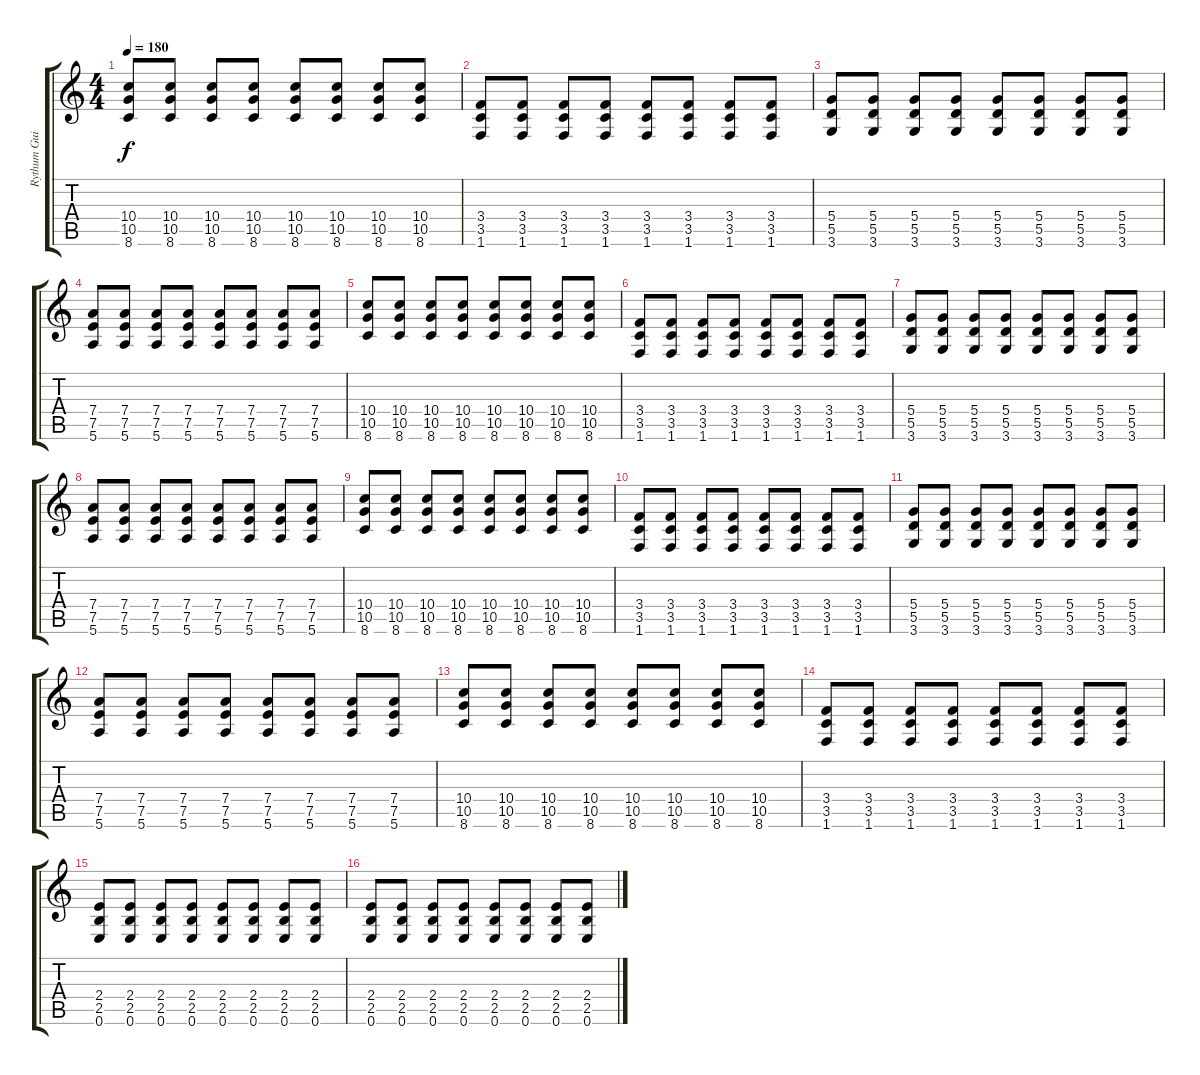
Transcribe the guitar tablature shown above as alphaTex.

\track ("Rythum Guitar" "Rythum Gui") {instrument overdrivenguitar}
\staff {score tabs}
\tuning (E4 B3 G3 D3 A2 E2) {hide}
\ts (4 4)
\tempo 180
\clef g2
\ks c
(10.4 10.5 8.6).8{dy f} (10.4 10.5 8.6).8 (10.4 10.5 8.6).8 (10.4 10.5 8.6).8 (10.4 10.5 8.6).8 (10.4 10.5 8.6).8 (10.4 10.5 8.6).8 (10.4 10.5 8.6).8 |
(3.4 3.5 1.6).8 (3.4 3.5 1.6).8 (3.4 3.5 1.6).8 (3.4 3.5 1.6).8 (3.4 3.5 1.6).8 (3.4 3.5 1.6).8 (3.4 3.5 1.6).8 (3.4 3.5 1.6).8 |
(5.4 5.5 3.6).8 (5.4 5.5 3.6).8 (5.4 5.5 3.6).8 (5.4 5.5 3.6).8 (5.4 5.5 3.6).8 (5.4 5.5 3.6).8 (5.4 5.5 3.6).8 (5.4 5.5 3.6).8 |
(7.4 7.5 5.6).8 (7.4 7.5 5.6).8 (7.4 7.5 5.6).8 (7.4 7.5 5.6).8 (7.4 7.5 5.6).8 (7.4 7.5 5.6).8 (7.4 7.5 5.6).8 (7.4 7.5 5.6).8 |
(10.4 10.5 8.6).8 (10.4 10.5 8.6).8 (10.4 10.5 8.6).8 (10.4 10.5 8.6).8 (10.4 10.5 8.6).8 (10.4 10.5 8.6).8 (10.4 10.5 8.6).8 (10.4 10.5 8.6).8 |
(3.4 3.5 1.6).8 (3.4 3.5 1.6).8 (3.4 3.5 1.6).8 (3.4 3.5 1.6).8 (3.4 3.5 1.6).8 (3.4 3.5 1.6).8 (3.4 3.5 1.6).8 (3.4 3.5 1.6).8 |
(5.4 5.5 3.6).8 (5.4 5.5 3.6).8 (5.4 5.5 3.6).8 (5.4 5.5 3.6).8 (5.4 5.5 3.6).8 (5.4 5.5 3.6).8 (5.4 5.5 3.6).8 (5.4 5.5 3.6).8 |
(7.4 7.5 5.6).8 (7.4 7.5 5.6).8 (7.4 7.5 5.6).8 (7.4 7.5 5.6).8 (7.4 7.5 5.6).8 (7.4 7.5 5.6).8 (7.4 7.5 5.6).8 (7.4 7.5 5.6).8 |
(10.4 10.5 8.6).8 (10.4 10.5 8.6).8 (10.4 10.5 8.6).8 (10.4 10.5 8.6).8 (10.4 10.5 8.6).8 (10.4 10.5 8.6).8 (10.4 10.5 8.6).8 (10.4 10.5 8.6).8 |
(3.4 3.5 1.6).8 (3.4 3.5 1.6).8 (3.4 3.5 1.6).8 (3.4 3.5 1.6).8 (3.4 3.5 1.6).8 (3.4 3.5 1.6).8 (3.4 3.5 1.6).8 (3.4 3.5 1.6).8 |
(5.4 5.5 3.6).8 (5.4 5.5 3.6).8 (5.4 5.5 3.6).8 (5.4 5.5 3.6).8 (5.4 5.5 3.6).8 (5.4 5.5 3.6).8 (5.4 5.5 3.6).8 (5.4 5.5 3.6).8 |
(7.4 7.5 5.6).8 (7.4 7.5 5.6).8 (7.4 7.5 5.6).8 (7.4 7.5 5.6).8 (7.4 7.5 5.6).8 (7.4 7.5 5.6).8 (7.4 7.5 5.6).8 (7.4 7.5 5.6).8 |
(10.4 10.5 8.6).8 (10.4 10.5 8.6).8 (10.4 10.5 8.6).8 (10.4 10.5 8.6).8 (10.4 10.5 8.6).8 (10.4 10.5 8.6).8 (10.4 10.5 8.6).8 (10.4 10.5 8.6).8 |
(3.4 3.5 1.6).8 (3.4 3.5 1.6).8 (3.4 3.5 1.6).8 (3.4 3.5 1.6).8 (3.4 3.5 1.6).8 (3.4 3.5 1.6).8 (3.4 3.5 1.6).8 (3.4 3.5 1.6).8 |
(2.4 2.5 0.6).8 (2.4 2.5 0.6).8 (2.4 2.5 0.6).8 (2.4 2.5 0.6).8 (2.4 2.5 0.6).8 (2.4 2.5 0.6).8 (2.4 2.5 0.6).8 (2.4 2.5 0.6).8 |
(2.4 2.5 0.6).8 (2.4 2.5 0.6).8 (2.4 2.5 0.6).8 (2.4 2.5 0.6).8 (2.4 2.5 0.6).8 (2.4 2.5 0.6).8 (2.4 2.5 0.6).8 (2.4 2.5 0.6).8
